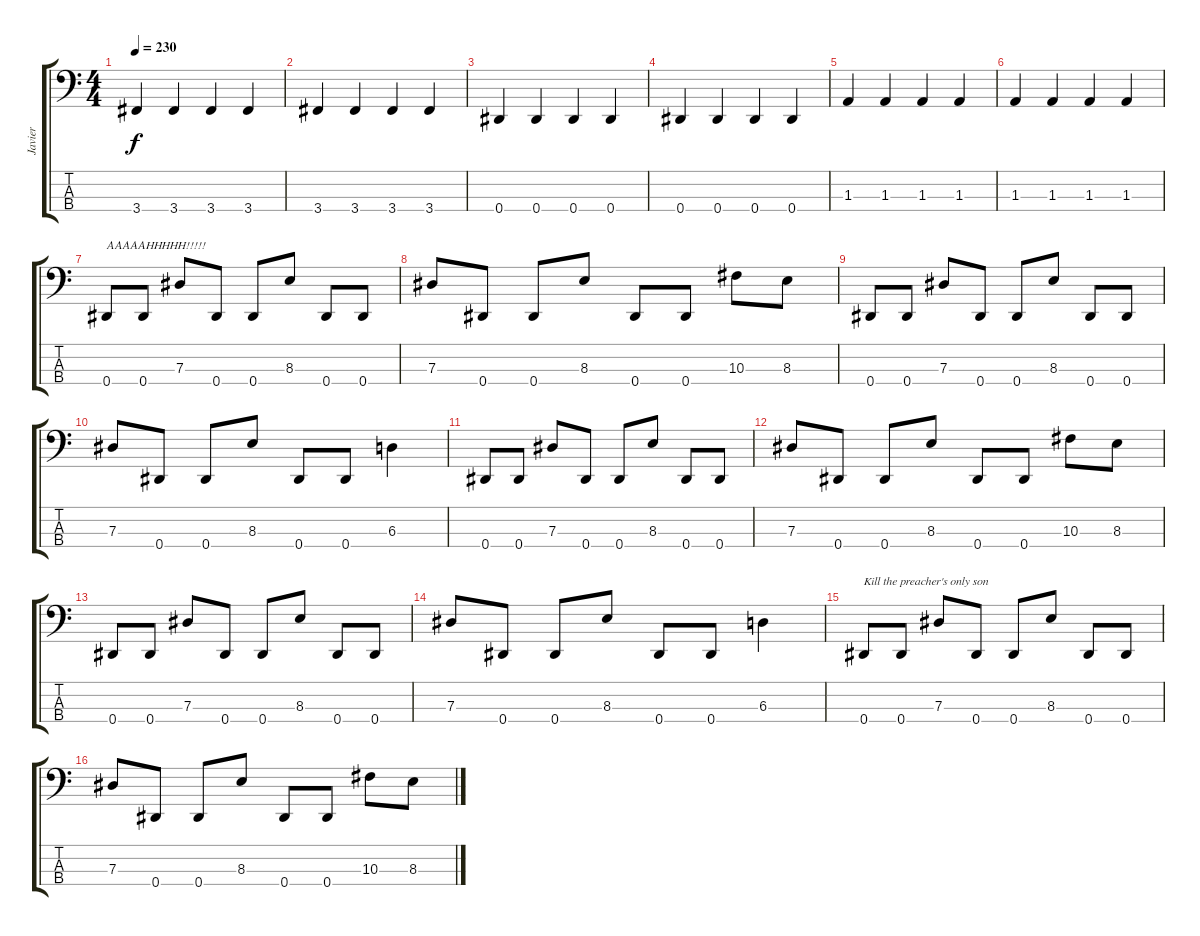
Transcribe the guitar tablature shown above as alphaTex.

\track ("Javier" "Javier") {instrument electricbasspick}
\staff {score tabs}
\tuning (Gb2 Db2 Ab1 Eb1) {hide}
\ts (4 4)
\tempo 230
\clef f4
\ks c
3.4.4{dy f} 3.4.4 3.4.4 3.4.4 |
3.4.4 3.4.4 3.4.4 3.4.4 |
0.4.4 0.4.4 0.4.4 0.4.4 |
0.4.4 0.4.4 0.4.4 0.4.4 |
1.3.4 1.3.4 1.3.4 1.3.4 |
1.3.4 1.3.4 1.3.4 1.3.4 |
0.4.8{txt "AAAAAHHHHH!!!!!"} 0.4.8 7.3.8 0.4.8 0.4.8 8.3.8 0.4.8 0.4.8 |
7.3.8 0.4.8 0.4.8 8.3.8 0.4.8 0.4.8 10.3.8 8.3.8 |
0.4.8 0.4.8 7.3.8 0.4.8 0.4.8 8.3.8 0.4.8 0.4.8 |
7.3.8 0.4.8 0.4.8 8.3.8 0.4.8 0.4.8 6.3.4 |
0.4.8 0.4.8 7.3.8 0.4.8 0.4.8 8.3.8 0.4.8 0.4.8 |
7.3.8 0.4.8 0.4.8 8.3.8 0.4.8 0.4.8 10.3.8 8.3.8 |
0.4.8 0.4.8 7.3.8 0.4.8 0.4.8 8.3.8 0.4.8 0.4.8 |
7.3.8 0.4.8 0.4.8 8.3.8 0.4.8 0.4.8 6.3.4 |
0.4.8{txt "Kill the preacher's only son"} 0.4.8 7.3.8 0.4.8 0.4.8 8.3.8 0.4.8 0.4.8 |
7.3.8 0.4.8 0.4.8 8.3.8 0.4.8 0.4.8 10.3.8 8.3.8
